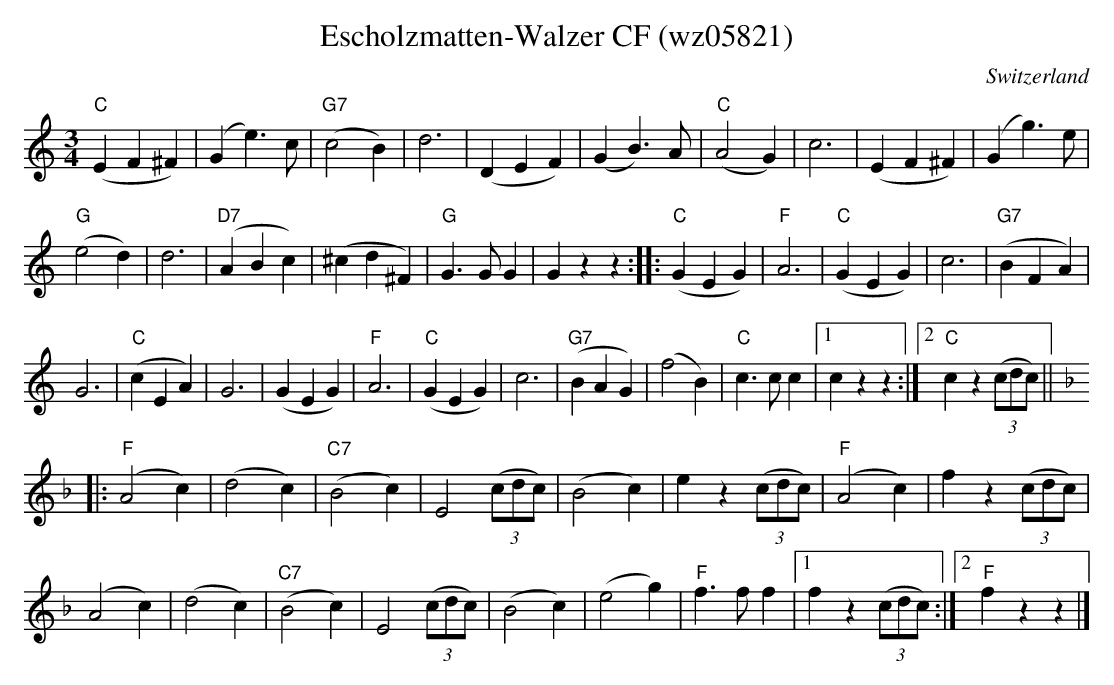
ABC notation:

X:1
T: Escholzmatten-Walzer CF (wz05821)
O:Switzerland
M:3/4
L:1/4
K:C major
"C"(EF^F) | (Ge>)c | "G7"(c2B) | d3 | (DEF) | (GB>)A | "C"(A2G) | c3 | (EF^F) | (Gg>)e |
"G"(e2d) | d3 | "D7"(ABc) | (^cd^F) | "G"G>GG | Gzz :: "C"(GEG) | "F"A3 | "C"(GEG) | c3 | "G7"(BFA) |
G3 | "C"(cEA) | G3 | (GEG) | "F"A3 | "C"(GEG) | c3 | "G7"(BAG) | (f2B) | "C"c>cc |1 czz :|2 "C"cz ((3c/d/c/) || [K:F]
|: "F"(A2c) | (d2c) | "C7"(B2c) | E2 ((3c/d/c/) | (B2c) | ez ((3c/d/c/) | "F"(A2c) | fz ((3c/d/c/) |
(A2c) | (d2c) | "C7"(B2c) | E2 ((3c/d/c/) | (B2c) | (e2g) | "F"f>ff |1 fz ((3c/d/c/) :|2 "F"fzz |]
